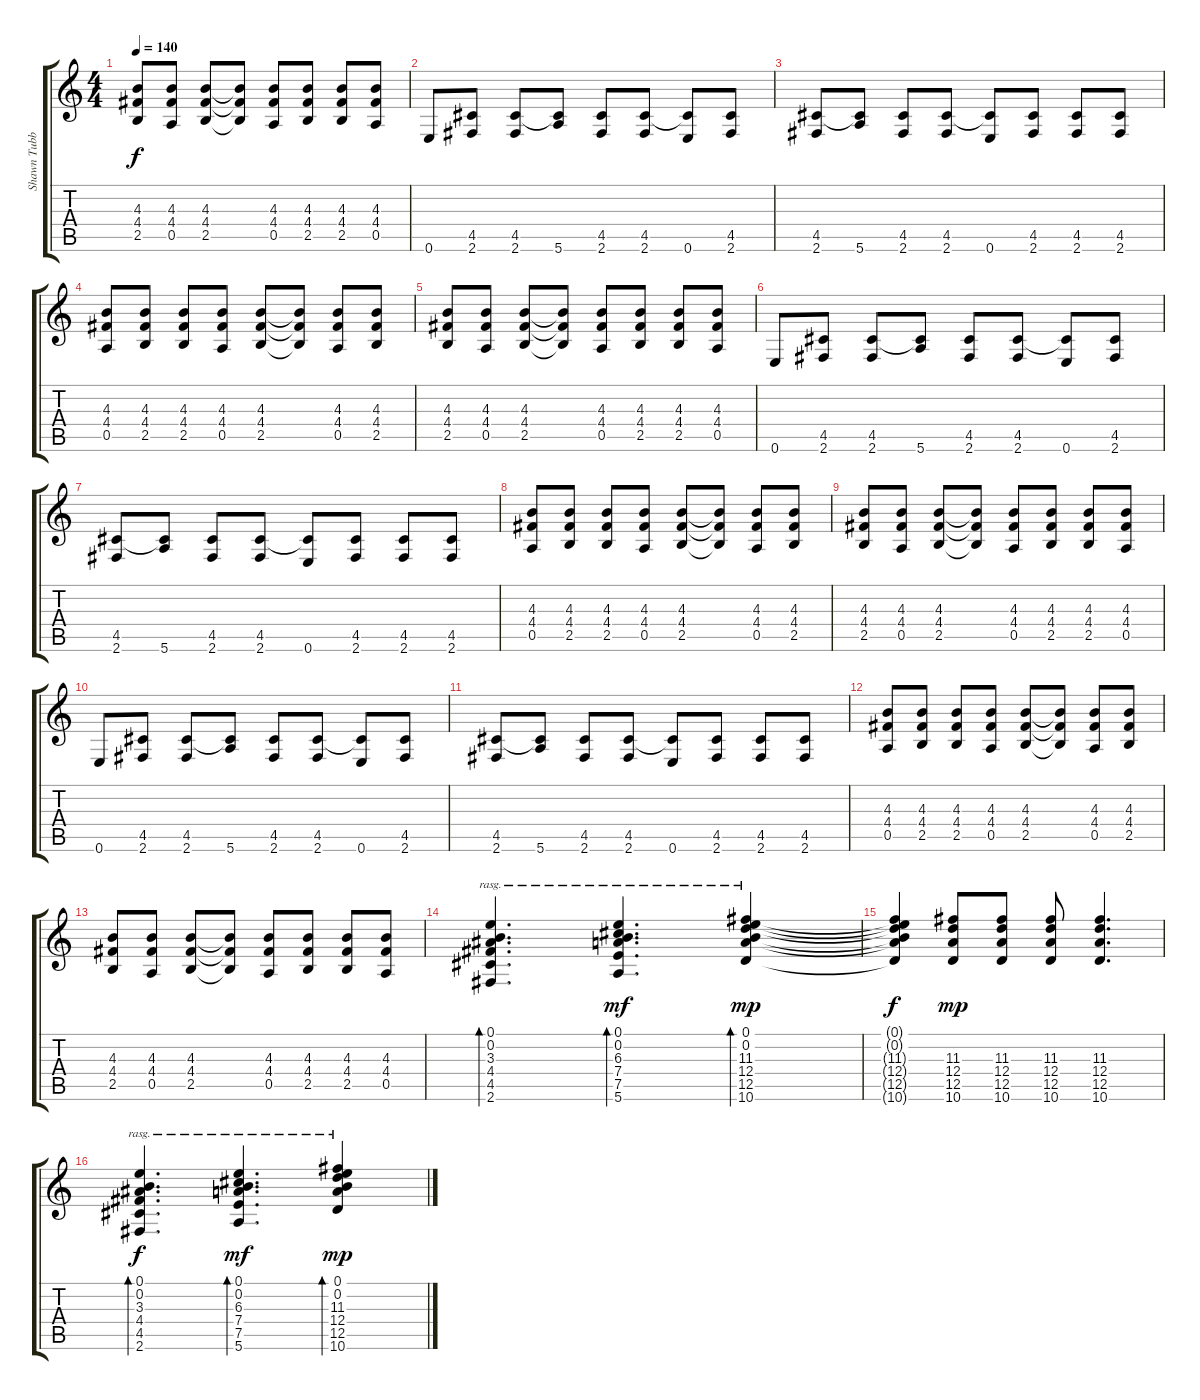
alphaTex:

\track ("Shawn Tubbs - Guitar 2" "Shawn Tubb") {instrument acousticguitarsteel}
\staff {score tabs}
\tuning (E4 B3 G3 D3 A2 E2) {hide}
\ts (4 4)
\tempo 140
\clef g2
\ks c
(4.3 4.4 2.5).8{dy f} (4.3 4.4 0.5).8 (4.3 4.4 2.5).8 (4.3{t} 4.4{t} 2.5{t}).8 (4.3 4.4 0.5).8 (4.3 4.4 2.5).8 (4.3 4.4 2.5).8 (4.3 4.4 0.5).8 |
0.6.8 (4.5 2.6).8 (4.5 2.6).8 (4.5{t} 5.6).8 (4.5 2.6).8 (4.5 2.6).8 (4.5{t} 0.6).8 (4.5 2.6).8 |
(4.5 2.6).8 (4.5{t} 5.6).8 (4.5 2.6).8 (4.5 2.6).8 (4.5{t} 0.6).8 (4.5 2.6).8 (4.5 2.6).8 (4.5 2.6).8 |
(4.3 4.4 0.5).8 (4.3 4.4 2.5).8 (4.3 4.4 2.5).8 (4.3 4.4 0.5).8 (4.3 4.4 2.5).8 (4.3{t} 4.4{t} 2.5{t}).8 (4.3 4.4 0.5).8 (4.3 4.4 2.5).8 |
(4.3 4.4 2.5).8 (4.3 4.4 0.5).8 (4.3 4.4 2.5).8 (4.3{t} 4.4{t} 2.5{t}).8 (4.3 4.4 0.5).8 (4.3 4.4 2.5).8 (4.3 4.4 2.5).8 (4.3 4.4 0.5).8 |
0.6.8 (4.5 2.6).8 (4.5 2.6).8 (4.5{t} 5.6).8 (4.5 2.6).8 (4.5 2.6).8 (4.5{t} 0.6).8 (4.5 2.6).8 |
(4.5 2.6).8 (4.5{t} 5.6).8 (4.5 2.6).8 (4.5 2.6).8 (4.5{t} 0.6).8 (4.5 2.6).8 (4.5 2.6).8 (4.5 2.6).8 |
(4.3 4.4 0.5).8 (4.3 4.4 2.5).8 (4.3 4.4 2.5).8 (4.3 4.4 0.5).8 (4.3 4.4 2.5).8 (4.3{t} 4.4{t} 2.5{t}).8 (4.3 4.4 0.5).8 (4.3 4.4 2.5).8 |
(4.3 4.4 2.5).8 (4.3 4.4 0.5).8 (4.3 4.4 2.5).8 (4.3{t} 4.4{t} 2.5{t}).8 (4.3 4.4 0.5).8 (4.3 4.4 2.5).8 (4.3 4.4 2.5).8 (4.3 4.4 0.5).8 |
0.6.8 (4.5 2.6).8 (4.5 2.6).8 (4.5{t} 5.6).8 (4.5 2.6).8 (4.5 2.6).8 (4.5{t} 0.6).8 (4.5 2.6).8 |
(4.5 2.6).8 (4.5{t} 5.6).8 (4.5 2.6).8 (4.5 2.6).8 (4.5{t} 0.6).8 (4.5 2.6).8 (4.5 2.6).8 (4.5 2.6).8 |
(4.3 4.4 0.5).8 (4.3 4.4 2.5).8 (4.3 4.4 2.5).8 (4.3 4.4 0.5).8 (4.3 4.4 2.5).8 (4.3{t} 4.4{t} 2.5{t}).8 (4.3 4.4 0.5).8 (4.3 4.4 2.5).8 |
(4.3 4.4 2.5).8 (4.3 4.4 0.5).8 (4.3 4.4 2.5).8 (4.3{t} 4.4{t} 2.5{t}).8 (4.3 4.4 0.5).8 (4.3 4.4 2.5).8 (4.3 4.4 2.5).8 (4.3 4.4 0.5).8 |
(0.1 0.2 3.3 4.4 4.5 2.6).4{d bd 30 rasg ii} (0.1 0.2 6.3 7.4 7.5 5.6).4{d bd 30 rasg ii dy mf} (0.1 0.2 11.3 12.4 12.5 10.6).4{bd 30 rasg ii dy mp} |
(0.1{t} 0.2{t} 11.3{t} 12.4{t} 12.5{t} 10.6{t}).4{dy f} (11.3 12.4 12.5 10.6).8{dy mp} (11.3 12.4 12.5 10.6).8 (11.3 12.4 12.5 10.6).8 (11.3 12.4 12.5 10.6).4{d} |
(0.1 0.2 3.3 4.4 4.5 2.6).4{d bd 30 rasg ii dy f} (0.1 0.2 6.3 7.4 7.5 5.6).4{d bd 30 rasg ii dy mf} (0.1 0.2 11.3 12.4 12.5 10.6).4{bd 30 rasg ii dy mp}
